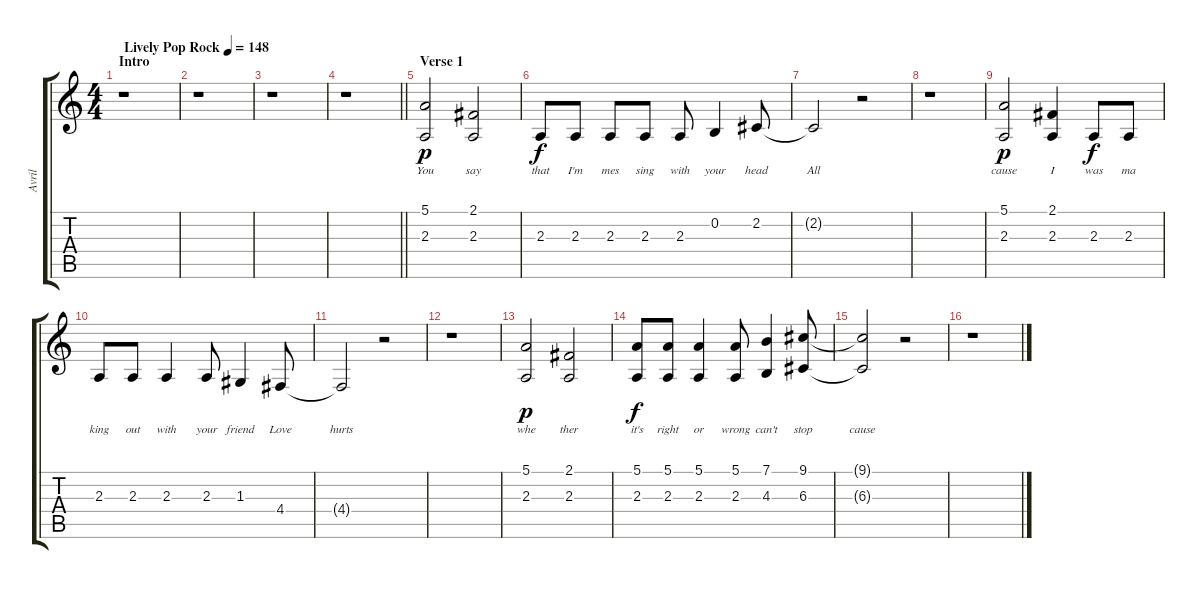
\track ("Avril" "Avril") {instrument electricgrandpiano}
\staff {score tabs}
\tuning (E4 B3 G3 D3 A2 E2) {hide}
\ts (4 4)
\section ("" "Intro")
\tempo (148 "Lively Pop Rock")
\clef g2
\ks c
r.1{dy p instrument electricgrandpiano} |
r.1 |
r.1 |
\barLineRight lightlight
r.1 |
\section ("" "Verse 1")
(5.1 2.3).2{lyrics (0 "You") lyrics (1 "") lyrics (2 "") lyrics (3 "") lyrics (4 "")} (2.1 2.3).2{lyrics (0 "say") lyrics (1 "") lyrics (2 "") lyrics (3 "") lyrics (4 "")} |
2.3.8{lyrics (0 "that") lyrics (1 "") lyrics (2 "") lyrics (3 "") lyrics (4 "") dy f} 2.3.8{lyrics (0 "I'm") lyrics (1 "") lyrics (2 "") lyrics (3 "") lyrics (4 "")} 2.3.8{lyrics (0 "mes") lyrics (1 "") lyrics (2 "") lyrics (3 "") lyrics (4 "")} 2.3.8{lyrics (0 "sing") lyrics (1 "") lyrics (2 "") lyrics (3 "") lyrics (4 "")} 2.3.8{lyrics (0 "with") lyrics (1 "") lyrics (2 "") lyrics (3 "") lyrics (4 "")} 0.2.4{lyrics (0 "your") lyrics (1 "") lyrics (2 "") lyrics (3 "") lyrics (4 "")} 2.2.8{lyrics (0 "head") lyrics (1 "") lyrics (2 "") lyrics (3 "") lyrics (4 "")} |
2.2{t}.2{lyrics (0 "All") lyrics (1 "") lyrics (2 "") lyrics (3 "") lyrics (4 "")} r.2 |
r.1 |
(5.1 2.3).2{lyrics (0 "cause") lyrics (1 "") lyrics (2 "") lyrics (3 "") lyrics (4 "") dy p} (2.1 2.3).4{lyrics (0 "I") lyrics (1 "") lyrics (2 "") lyrics (3 "") lyrics (4 "")} 2.3.8{lyrics (0 "was") lyrics (1 "") lyrics (2 "") lyrics (3 "") lyrics (4 "") dy f} 2.3.8{lyrics (0 "ma") lyrics (1 "") lyrics (2 "") lyrics (3 "") lyrics (4 "")} |
2.3.8{lyrics (0 "king") lyrics (1 "") lyrics (2 "") lyrics (3 "") lyrics (4 "")} 2.3.8{lyrics (0 "out") lyrics (1 "") lyrics (2 "") lyrics (3 "") lyrics (4 "")} 2.3.4{lyrics (0 "with") lyrics (1 "") lyrics (2 "") lyrics (3 "") lyrics (4 "")} 2.3.8{lyrics (0 "your") lyrics (1 "") lyrics (2 "") lyrics (3 "") lyrics (4 "")} 1.3.4{lyrics (0 "friend") lyrics (1 "") lyrics (2 "") lyrics (3 "") lyrics (4 "")} 4.4.8{lyrics (0 "Love") lyrics (1 "") lyrics (2 "") lyrics (3 "") lyrics (4 "")} |
4.4{t}.2{lyrics (0 "hurts") lyrics (1 "") lyrics (2 "") lyrics (3 "") lyrics (4 "")} r.2 |
r.1 |
(5.1 2.3).2{lyrics (0 "whe") lyrics (1 "") lyrics (2 "") lyrics (3 "") lyrics (4 "") dy p} (2.1 2.3).2{lyrics (0 "ther") lyrics (1 "") lyrics (2 "") lyrics (3 "") lyrics (4 "")} |
(5.1 2.3).8{lyrics (0 "it's") lyrics (1 "") lyrics (2 "") lyrics (3 "") lyrics (4 "") dy f} (5.1 2.3).8{lyrics (0 "right") lyrics (1 "") lyrics (2 "") lyrics (3 "") lyrics (4 "")} (5.1 2.3).4{lyrics (0 "or") lyrics (1 "") lyrics (2 "") lyrics (3 "") lyrics (4 "")} (5.1 2.3).8{lyrics (0 "wrong") lyrics (1 "") lyrics (2 "") lyrics (3 "") lyrics (4 "")} (7.1 4.3).4{lyrics (0 "can't") lyrics (1 "") lyrics (2 "") lyrics (3 "") lyrics (4 "")} (9.1 6.3).8{lyrics (0 "stop") lyrics (1 "") lyrics (2 "") lyrics (3 "") lyrics (4 "")} |
(9.1{t} 6.3{t}).2{lyrics (0 "cause") lyrics (1 "") lyrics (2 "") lyrics (3 "") lyrics (4 "")} r.2 |
r.1
